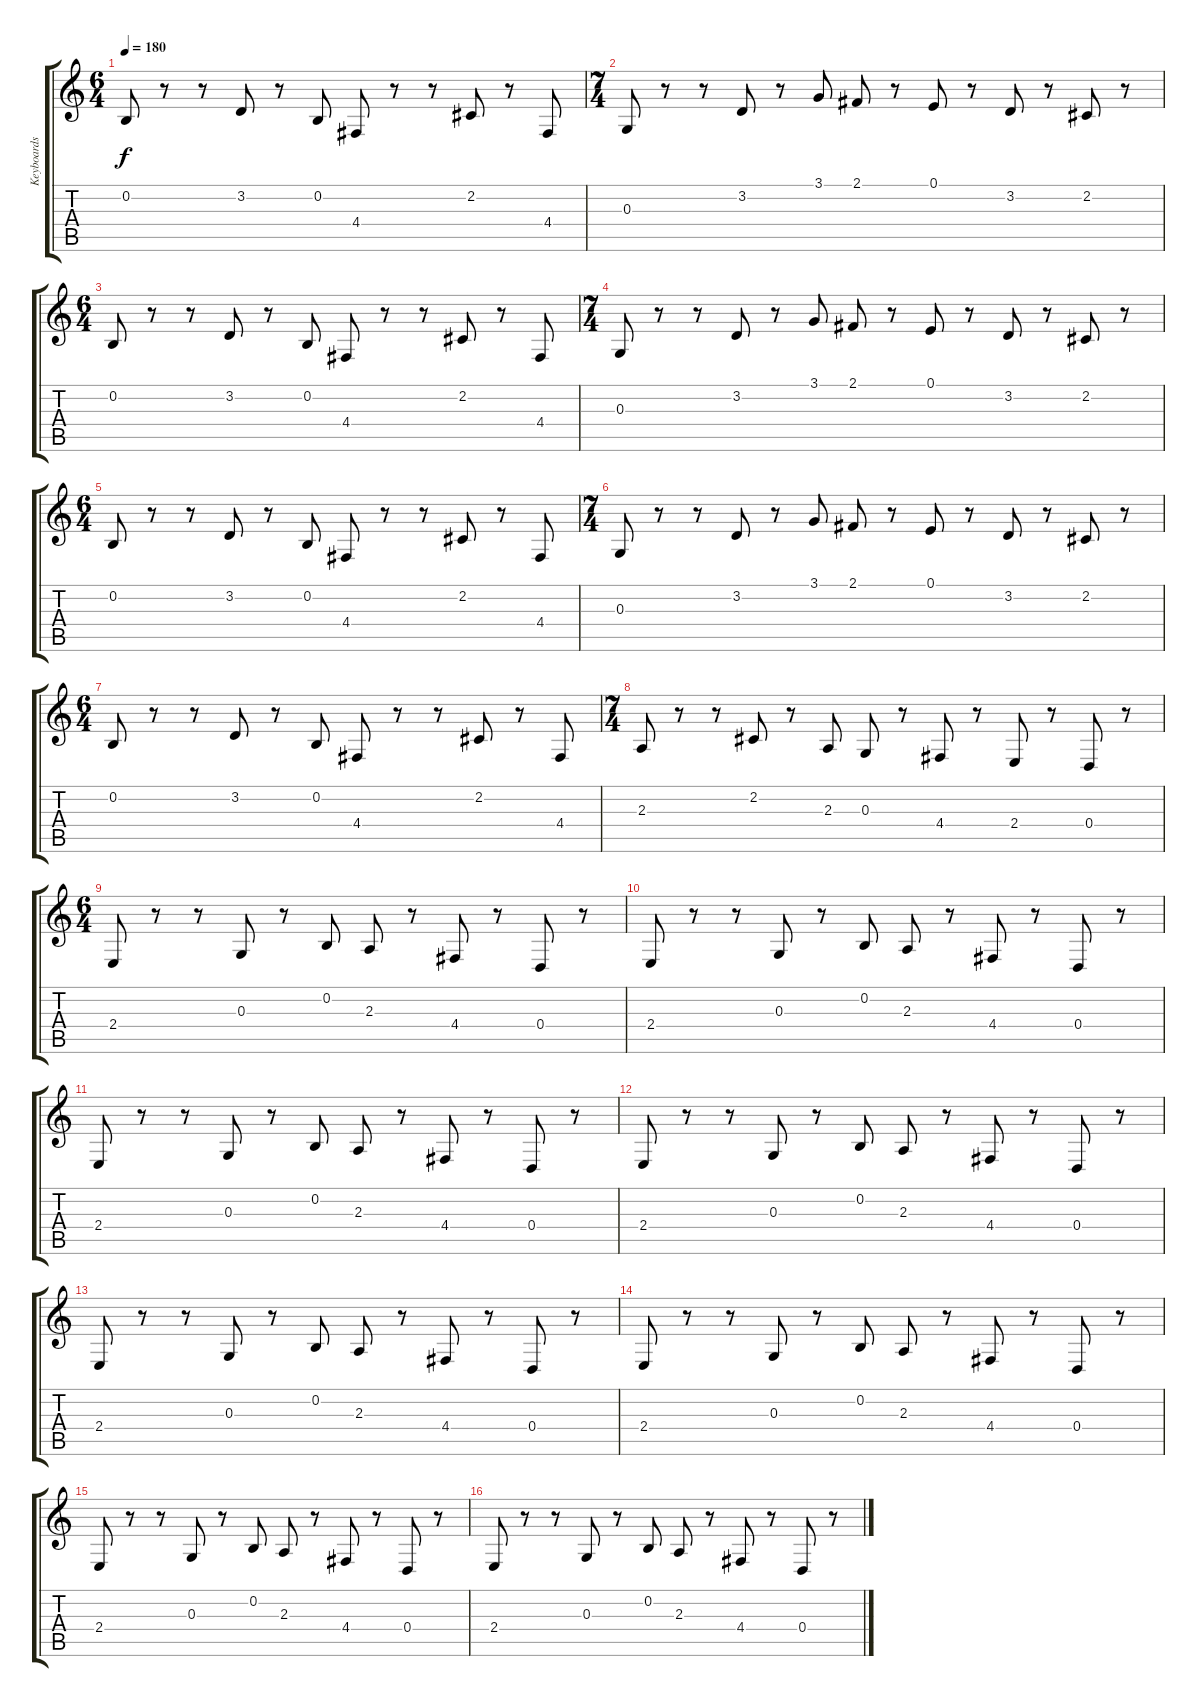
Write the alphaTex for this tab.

\track ("Keyboards 2 Right" "Keyboards ") {instrument drawbarorgan}
\staff {score tabs}
\tuning (E4 B3 G3 D3 A2 E2) {hide}
\ts (6 4)
\tempo 180
\clef g2
\ks c
0.2.8{dy f} r.8 r.8 3.2.8 r.8 0.2.8 4.4.8 r.8 r.8 2.2.8 r.8 4.4.8 |
\ts (7 4)
0.3.8 r.8 r.8 3.2.8 r.8 3.1.8 2.1.8 r.8 0.1.8 r.8 3.2.8 r.8 2.2.8 r.8 |
\ts (6 4)
0.2.8 r.8 r.8 3.2.8 r.8 0.2.8 4.4.8 r.8 r.8 2.2.8 r.8 4.4.8 |
\ts (7 4)
0.3.8 r.8 r.8 3.2.8 r.8 3.1.8 2.1.8 r.8 0.1.8 r.8 3.2.8 r.8 2.2.8 r.8 |
\ts (6 4)
0.2.8 r.8 r.8 3.2.8 r.8 0.2.8 4.4.8 r.8 r.8 2.2.8 r.8 4.4.8 |
\ts (7 4)
0.3.8 r.8 r.8 3.2.8 r.8 3.1.8 2.1.8 r.8 0.1.8 r.8 3.2.8 r.8 2.2.8 r.8 |
\ts (6 4)
0.2.8 r.8 r.8 3.2.8 r.8 0.2.8 4.4.8 r.8 r.8 2.2.8 r.8 4.4.8 |
\ts (7 4)
2.3.8 r.8 r.8 2.2.8 r.8 2.3.8 0.3.8 r.8 4.4.8 r.8 2.4.8 r.8 0.4.8 r.8 |
\ts (6 4)
2.4.8 r.8 r.8 0.3.8 r.8 0.2.8 2.3.8 r.8 4.4.8 r.8 0.4.8 r.8 |
2.4.8 r.8 r.8 0.3.8 r.8 0.2.8 2.3.8 r.8 4.4.8 r.8 0.4.8 r.8 |
2.4.8 r.8 r.8 0.3.8 r.8 0.2.8 2.3.8 r.8 4.4.8 r.8 0.4.8 r.8 |
2.4.8 r.8 r.8 0.3.8 r.8 0.2.8 2.3.8 r.8 4.4.8 r.8 0.4.8 r.8 |
2.4.8 r.8 r.8 0.3.8 r.8 0.2.8 2.3.8 r.8 4.4.8 r.8 0.4.8 r.8 |
2.4.8 r.8 r.8 0.3.8 r.8 0.2.8 2.3.8 r.8 4.4.8 r.8 0.4.8 r.8 |
2.4.8 r.8 r.8 0.3.8 r.8 0.2.8 2.3.8 r.8 4.4.8 r.8 0.4.8 r.8 |
2.4.8 r.8 r.8 0.3.8 r.8 0.2.8 2.3.8 r.8 4.4.8 r.8 0.4.8 r.8
